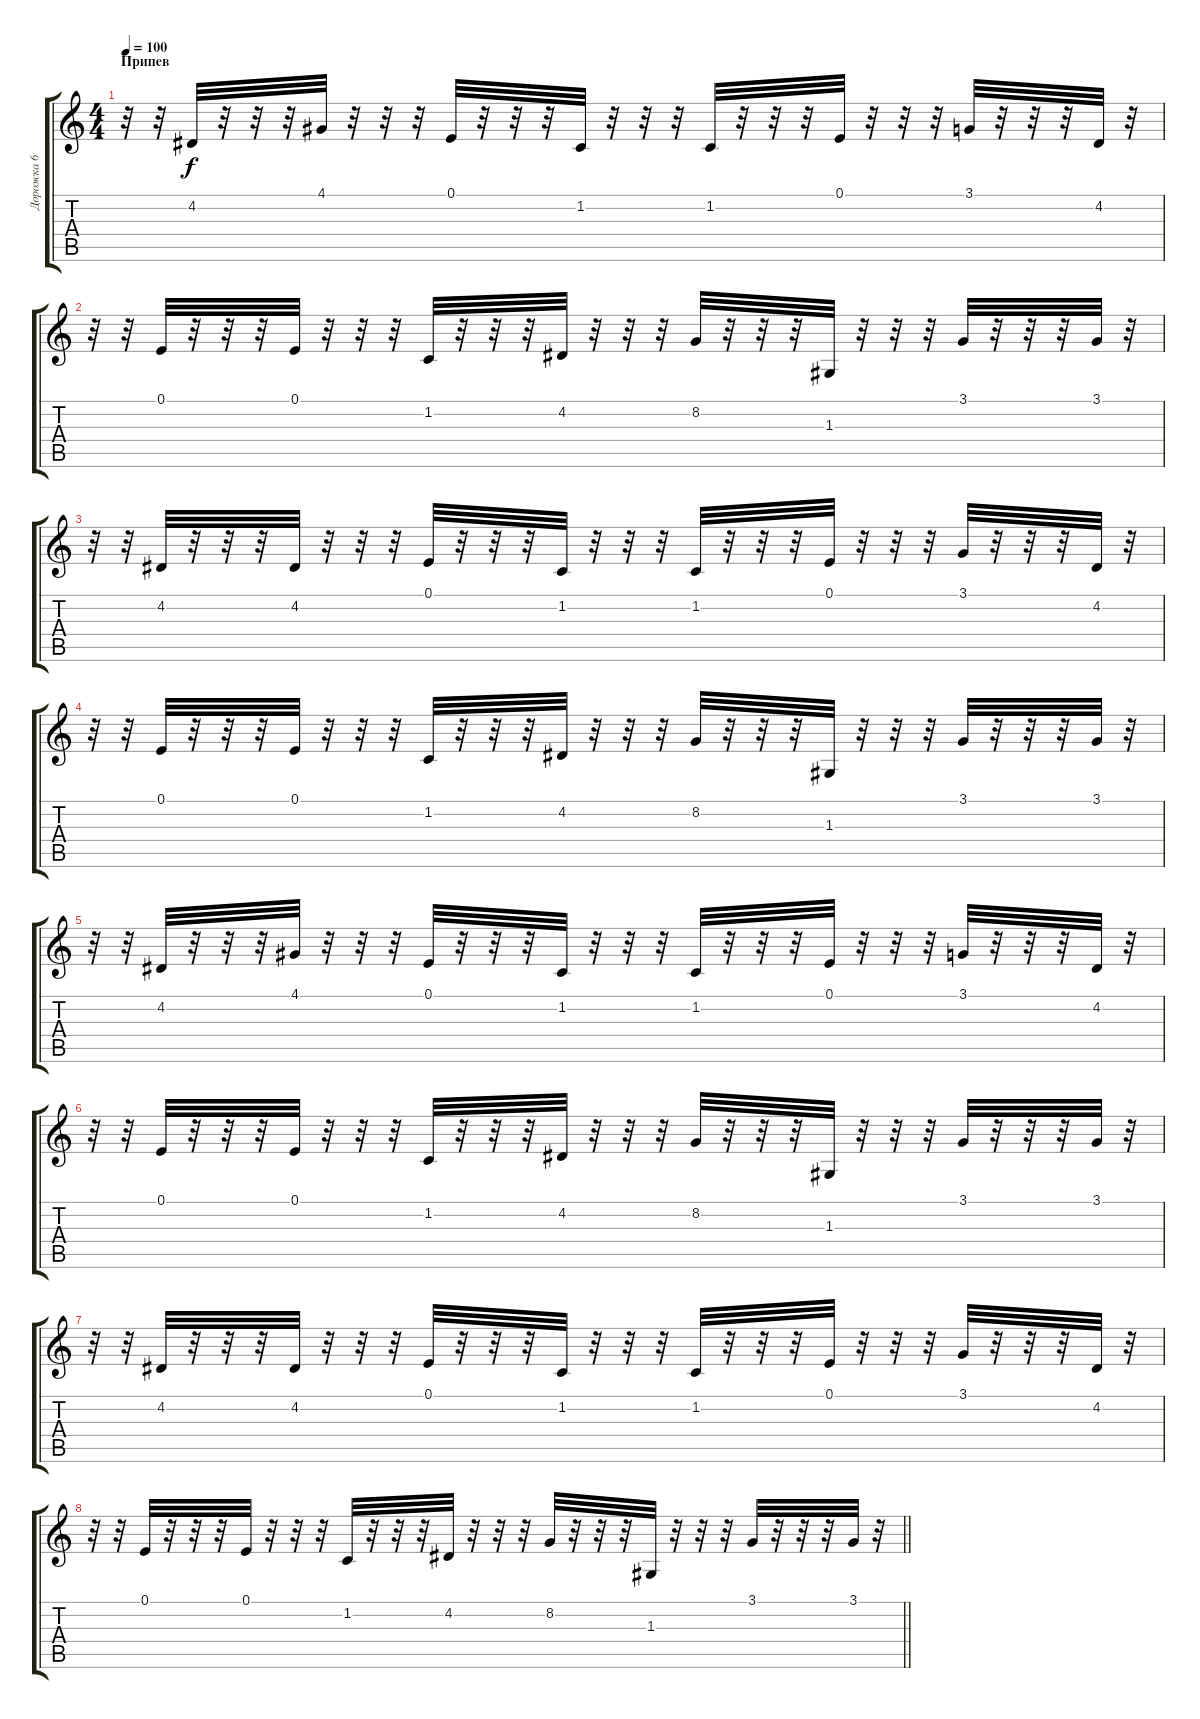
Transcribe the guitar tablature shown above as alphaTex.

\track ("Дорожка 6" "Дорожка 6") {instrument baritonesax}
\staff {score tabs}
\tuning (E4 B3 G3 D3 A2 E2) {hide}
\ts (4 4)
\section ("" "Припев")
\tempo 100
\clef g2
\ks c
r.32{dy f} r.32 4.2.32 r.32 r.32 r.32 4.1.32 r.32 r.32 r.32 0.1.32 r.32 r.32 r.32 1.2.32 r.32 r.32 r.32 1.2.32 r.32 r.32 r.32 0.1.32 r.32 r.32 r.32 3.1.32 r.32 r.32 r.32 4.2.32 r.32 |
r.32 r.32 0.1.32 r.32 r.32 r.32 0.1.32 r.32 r.32 r.32 1.2.32 r.32 r.32 r.32 4.2.32 r.32 r.32 r.32 8.2.32 r.32 r.32 r.32 1.3.32 r.32 r.32 r.32 3.1.32 r.32 r.32 r.32 3.1.32 r.32 |
r.32 r.32 4.2.32 r.32 r.32 r.32 4.2.32 r.32 r.32 r.32 0.1.32 r.32 r.32 r.32 1.2.32 r.32 r.32 r.32 1.2.32 r.32 r.32 r.32 0.1.32 r.32 r.32 r.32 3.1.32 r.32 r.32 r.32 4.2.32 r.32 |
r.32 r.32 0.1.32 r.32 r.32 r.32 0.1.32 r.32 r.32 r.32 1.2.32 r.32 r.32 r.32 4.2.32 r.32 r.32 r.32 8.2.32 r.32 r.32 r.32 1.3.32 r.32 r.32 r.32 3.1.32 r.32 r.32 r.32 3.1.32 r.32 |
r.32 r.32 4.2.32 r.32 r.32 r.32 4.1.32 r.32 r.32 r.32 0.1.32 r.32 r.32 r.32 1.2.32 r.32 r.32 r.32 1.2.32 r.32 r.32 r.32 0.1.32 r.32 r.32 r.32 3.1.32 r.32 r.32 r.32 4.2.32 r.32 |
r.32 r.32 0.1.32 r.32 r.32 r.32 0.1.32 r.32 r.32 r.32 1.2.32 r.32 r.32 r.32 4.2.32 r.32 r.32 r.32 8.2.32 r.32 r.32 r.32 1.3.32 r.32 r.32 r.32 3.1.32 r.32 r.32 r.32 3.1.32 r.32 |
r.32 r.32 4.2.32 r.32 r.32 r.32 4.2.32 r.32 r.32 r.32 0.1.32 r.32 r.32 r.32 1.2.32 r.32 r.32 r.32 1.2.32 r.32 r.32 r.32 0.1.32 r.32 r.32 r.32 3.1.32 r.32 r.32 r.32 4.2.32 r.32 |
\barLineRight lightlight
r.32 r.32 0.1.32 r.32 r.32 r.32 0.1.32 r.32 r.32 r.32 1.2.32 r.32 r.32 r.32 4.2.32 r.32 r.32 r.32 8.2.32 r.32 r.32 r.32 1.3.32 r.32 r.32 r.32 3.1.32 r.32 r.32 r.32 3.1.32 r.32
